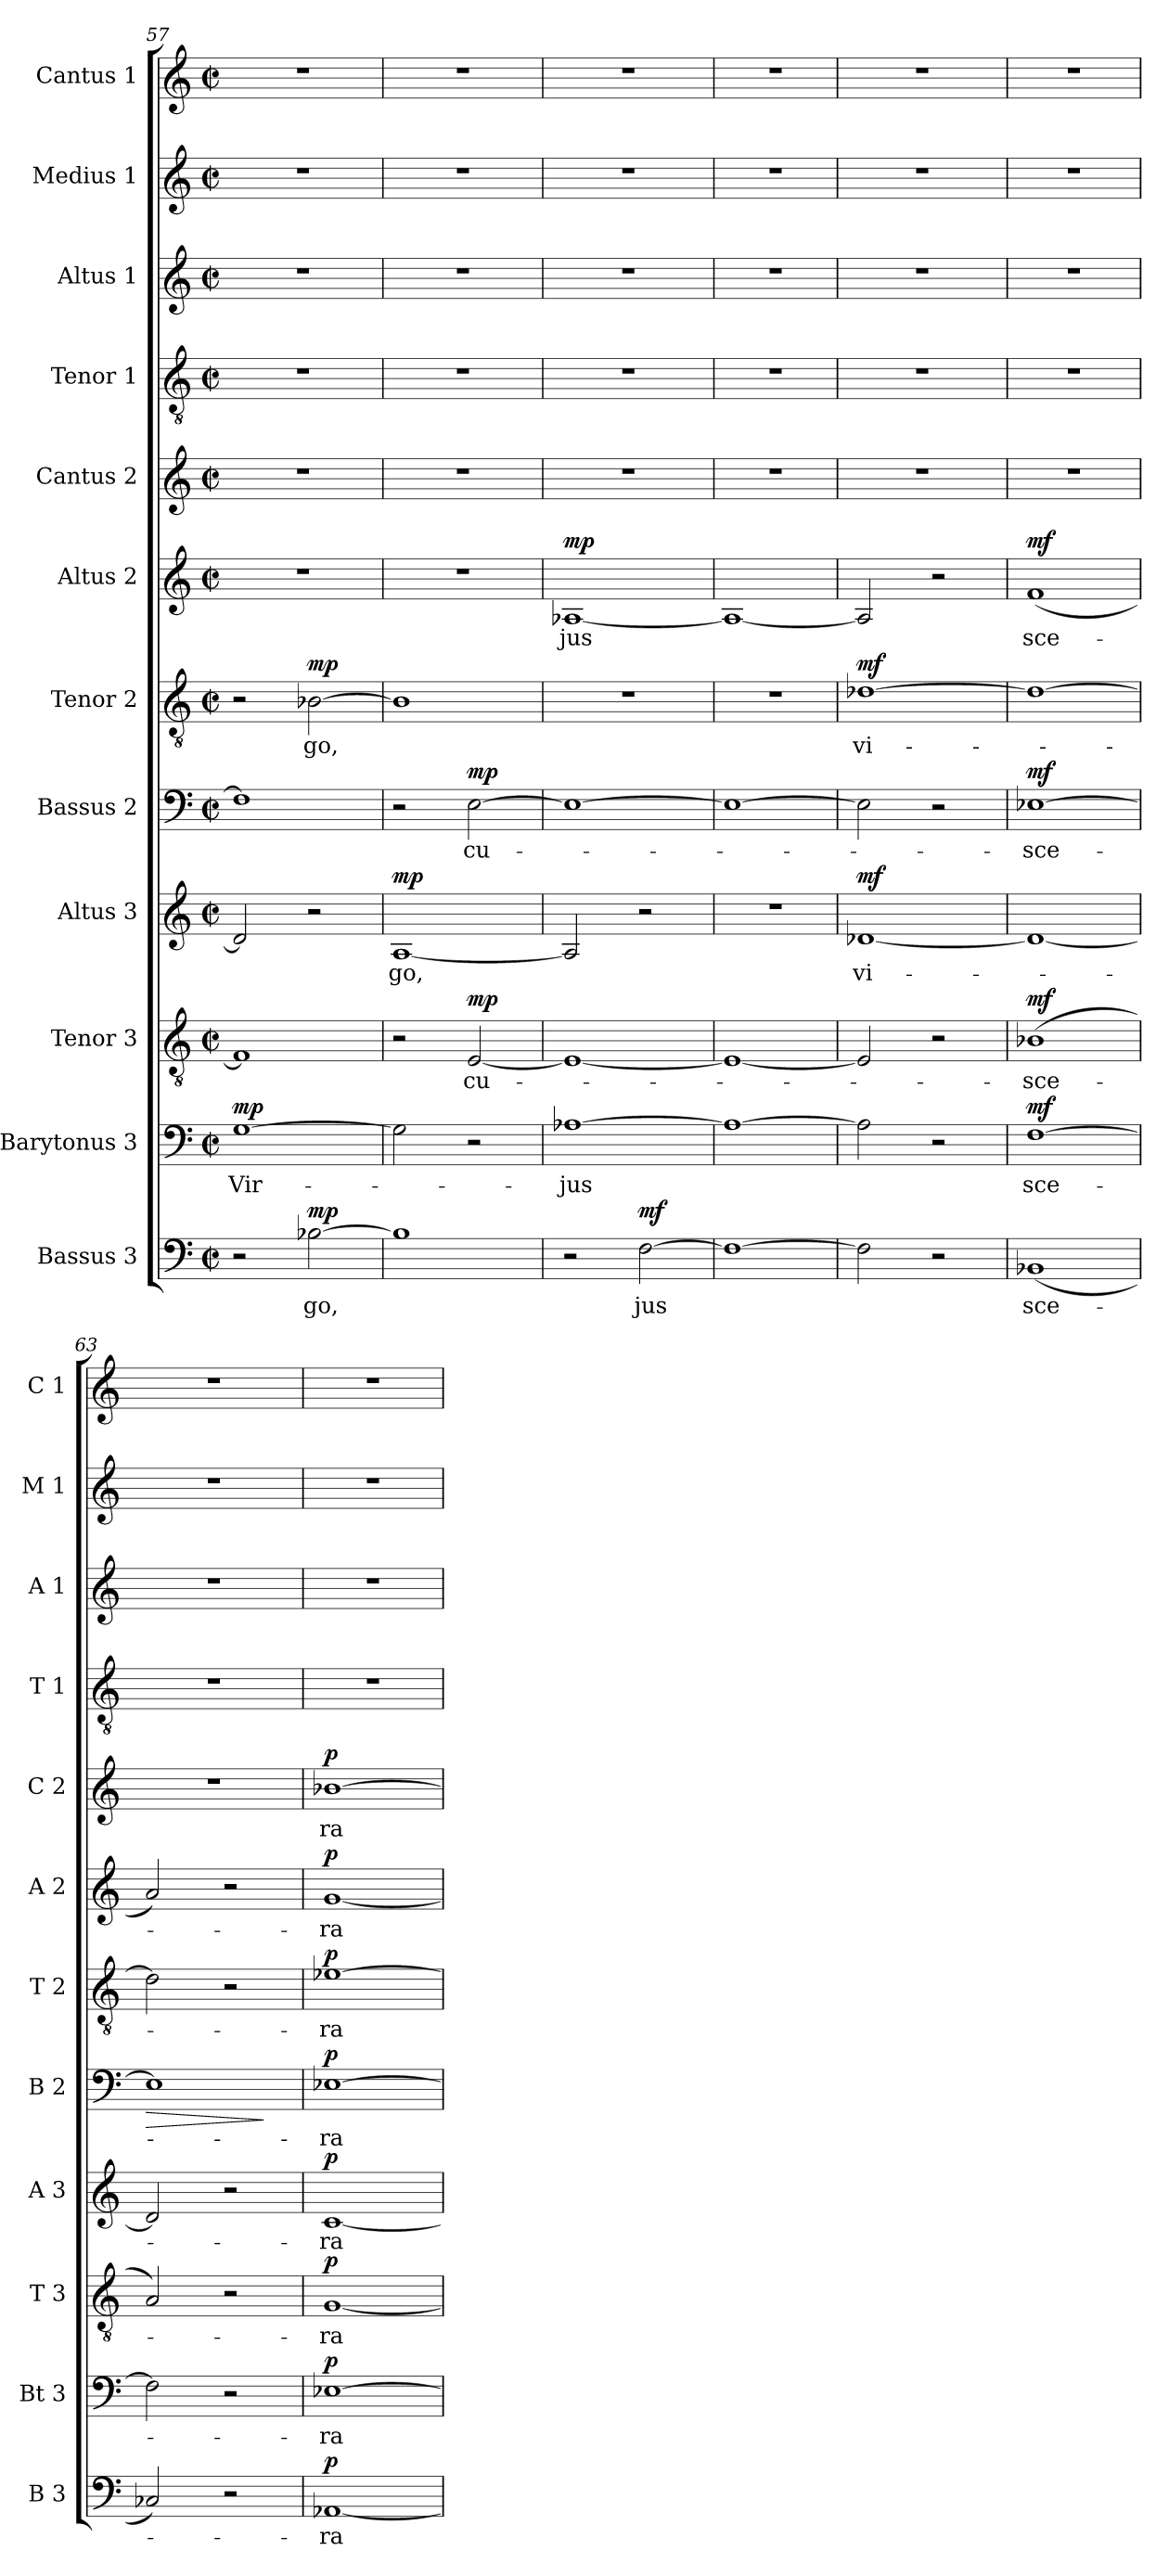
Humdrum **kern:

**kern	**text	**dynam	**kern	**text	**dynam	**kern	**text	**dynam	**kern	**text	**dynam	**kern	**text	**dynam	**kern	**text	**dynam	**kern	**text	**dynam	**kern	**text	**dynam	**kern	**kern	**kern	**kern
*part12	*part12	*part12	*part11	*part11	*part11	*part10	*part10	*part10	*part9	*part9	*part9	*part8	*part8	*part8	*part7	*part7	*part7	*part6	*part6	*part6	*part5	*part5	*part5	*part4	*part3	*part2	*part1
*staff12	*staff12	*staff12	*staff11	*staff11	*staff11	*staff10	*staff10	*staff10	*staff9	*staff9	*staff9	*staff8	*staff8	*staff8	*staff7	*staff7	*staff7	*staff6	*staff6	*staff6	*staff5	*staff5	*staff5	*staff4	*staff3	*staff2	*staff1
*I"Bassus 3	*	*	*I"Barytonus 3	*	*	*I"Tenor 3	*	*	*I"Altus 3	*	*	*I"Bassus 2	*	*	*I"Tenor 2	*	*	*I"Altus 2	*	*	*I"Cantus 2	*	*	*I"Tenor 1	*I"Altus 1	*I"Medius 1	*I"Cantus 1
*I'B 3	*	*	*I'Bt 3	*	*	*I'T 3	*	*	*I'A 3	*	*	*I'B 2	*	*	*I'T 2	*	*	*I'A 2	*	*	*I'C 2	*	*	*I'T 1	*I'A 1	*I'M 1	*I'C 1
*clefF4	*	*	*clefF4	*	*	*clefGv2	*	*	*clefG2	*	*	*clefF4	*	*	*clefGv2	*	*	*clefG2	*	*	*clefG2	*	*	*clefGv2	*clefG2	*clefG2	*clefG2
*k[]	*	*	*k[]	*	*	*k[]	*	*	*k[]	*	*	*k[]	*	*	*k[]	*	*	*k[]	*	*	*k[]	*	*	*k[]	*k[]	*k[]	*k[]
*C:	*	*	*C:	*	*	*C:	*	*	*C:	*	*	*C:	*	*	*C:	*	*	*C:	*	*	*C:	*	*	*C:	*C:	*C:	*C:
*M2/2	*	*	*M2/2	*	*	*M2/2	*	*	*M2/2	*	*	*M2/2	*	*	*M2/2	*	*	*M2/2	*	*	*M2/2	*	*	*M2/2	*M2/2	*M2/2	*M2/2
*met(c|)	*	*	*met(c|)	*	*	*met(c|)	*	*	*met(c|)	*	*	*met(c|)	*	*	*met(c|)	*	*	*met(c|)	*	*	*met(c|)	*	*	*met(c|)	*met(c|)	*met(c|)	*met(c|)
=57	=57	=57	=57	=57	=57	=57	=57	=57	=57	=57	=57	=57	=57	=57	=57	=57	=57	=57	=57	=57	=57	=57	=57	=57	=57	=57	=57
!	!	!	!	!LO:LY:b	!LO:DY:a	!	!	!	!	!	!	!	!	!	!	!	!	!	!	!	!	!	!	!	!	!	!
2r	.	.	[1G	-Vir-	mp	1F#]	.	.	2d/]	.	.	1F#]	.	.	2r	.	.	1r	.	.	1r	.	.	1r	1r	1r	1r
!	!LO:LY:b	!LO:DY:a	!	!	!	!	!	!	!	!	!	!	!	!	!	!LO:LY:b	!LO:DY:a	!	!	!	!	!	!	!	!	!	!
[2B-X\	-go,	mp	.	.	.	.	.	.	2r	.	.	.	.	.	[2B-X\	go,	mp	.	.	.	.	.	.	.	.	.	.
=58	=58	=58	=58	=58	=58	=58	=58	=58	=58	=58	=58	=58	=58	=58	=58	=58	=58	=58	=58	=58	=58	=58	=58	=58	=58	=58	=58
!	!	!	!	!	!	!	!	!	!	!LO:LY:b	!LO:DY:a	!	!	!	!	!	!	!	!	!	!	!	!	!	!	!	!
1B-]	.	.	2G\]	.	.	2r	.	.	[1A	go,	mp	2r	.	.	1B-]	.	.	1r	.	.	1r	.	.	1r	1r	1r	1r
!	!	!	!	!	!	!	!LO:LY:b	!LO:DY:a	!	!	!	!	!LO:LY:b	!LO:DY:a	!	!	!	!	!	!	!	!	!	!	!	!	!
.	.	.	2r	.	.	[2E/	-cu-	mp	.	.	.	[2E\	-cu-	mp	.	.	.	.	.	.	.	.	.	.	.	.	.
=59	=59	=59	=59	=59	=59	=59	=59	=59	=59	=59	=59	=59	=59	=59	=59	=59	=59	=59	=59	=59	=59	=59	=59	=59	=59	=59	=59
!	!	!	!	!LO:LY:b	!	!	!	!	!	!	!	!	!	!	!	!	!	!	!LO:LY:b	!LO:DY:a	!	!	!	!	!	!	!
2r	.	.	[1A-X	-jus	.	1E_	.	.	2A/]	.	.	1E_	.	.	1r	.	.	[1A-X	jus	mp	1r	.	.	1r	1r	1r	1r
!	!LO:LY:b	!LO:DY:a	!	!	!	!	!	!	!	!	!	!	!	!	!	!	!	!	!	!	!	!	!	!	!	!	!
[2F\	jus	mf	.	.	.	.	.	.	2r	.	.	.	.	.	.	.	.	.	.	.	.	.	.	.	.	.	.
=60	=60	=60	=60	=60	=60	=60	=60	=60	=60	=60	=60	=60	=60	=60	=60	=60	=60	=60	=60	=60	=60	=60	=60	=60	=60	=60	=60
1F_	.	.	1A-_	.	.	1E_	.	.	1r	.	.	1E_	.	.	1r	.	.	1A-_	.	.	1r	.	.	1r	1r	1r	1r
=61	=61	=61	=61	=61	=61	=61	=61	=61	=61	=61	=61	=61	=61	=61	=61	=61	=61	=61	=61	=61	=61	=61	=61	=61	=61	=61	=61
!	!	!	!	!	!	!	!	!	!	!LO:LY:b	!LO:DY:a	!	!	!	!	!LO:LY:b	!LO:DY:a	!	!	!	!	!	!	!	!	!	!
2F\]	.	.	2A-\]	.	.	2E/]	.	.	[1d-X	vi-	mf	2E\]	.	.	[1d-X	vi-	mf	2A-/]	.	.	1r	.	.	1r	1r	1r	1r
2r	.	.	2r	.	.	2r	.	.	.	.	.	2r	.	.	.	.	.	2r	.	.	.	.	.	.	.	.	.
=62	=62	=62	=62	=62	=62	=62	=62	=62	=62	=62	=62	=62	=62	=62	=62	=62	=62	=62	=62	=62	=62	=62	=62	=62	=62	=62	=62
!	!LO:LY:b	!	!	!LO:LY:b	!LO:DY:a	!	!LO:LY:b	!LO:DY:a	!	!	!	!	!LO:LY:b	!LO:DY:a	!	!	!	!	!LO:LY:b	!LO:DY:a	!	!	!	!	!	!	!
(<1BB-X	sce-	.	[1F	sce-	mf	(>1B-X	-sce-	mf	1d-_	.	.	[1E-X	-sce-	mf	1d-_	.	.	(<1f	sce-	mf	1r	.	.	1r	1r	1r	1r
=63	=63	=63	=63	=63	=63	=63	=63	=63	=63	=63	=63	=63	=63	=63	=63	=63	=63	=63	=63	=63	=63	=63	=63	=63	=63	=63	=63
!	!	!	!	!	!	!	!	!	!	!	!	!	!	!LO:HP:b	!	!	!	!	!	!	!	!	!	!	!	!	!
2C-X/)	.	.	2F\]	.	.	2A/)	.	.	2d-/]	.	.	1E-]	.	>	2d-\]	.	.	2a/)	.	.	1r	.	.	1r	1r	1r	1r
2r	.	.	2r	.	.	2r	.	.	2r	.	.	.	.	.	2r	.	.	2r	.	.	.	.	.	.	.	.	.
.	.	.	.	.	.	.	.	.	.	.	.	.	.	]	.	.	.	.	.	.	.	.	.	.	.	.	.
=64	=64	=64	=64	=64	=64	=64	=64	=64	=64	=64	=64	=64	=64	=64	=64	=64	=64	=64	=64	=64	=64	=64	=64	=64	=64	=64	=64
!	!LO:LY:b	!LO:DY:a	!	!LO:LY:b	!LO:DY:a	!	!LO:LY:b	!LO:DY:a	!	!LO:LY:b	!LO:DY:a	!	!LO:LY:b	!LO:DY:a	!	!LO:LY:b	!LO:DY:a	!	!LO:LY:b	!LO:DY:a	!	!LO:LY:b	!LO:DY:a	!	!	!	!
[1AA-X	-ra	p	[1E-X	-ra	p	[1G	-ra	p	[1c	-ra	p	[1E-X	-ra	p	[1e-X	-ra	p	[1g	-ra	p	[1b-X	ra	p	1r	1r	1r	1r
=	=	=	=	=	=	=	=	=	=	=	=	=	=	=	=	=	=	=	=	=	=	=	=	=	=	=	=
*-	*-	*-	*-	*-	*-	*-	*-	*-	*-	*-	*-	*-	*-	*-	*-	*-	*-	*-	*-	*-	*-	*-	*-	*-	*-	*-	*-
